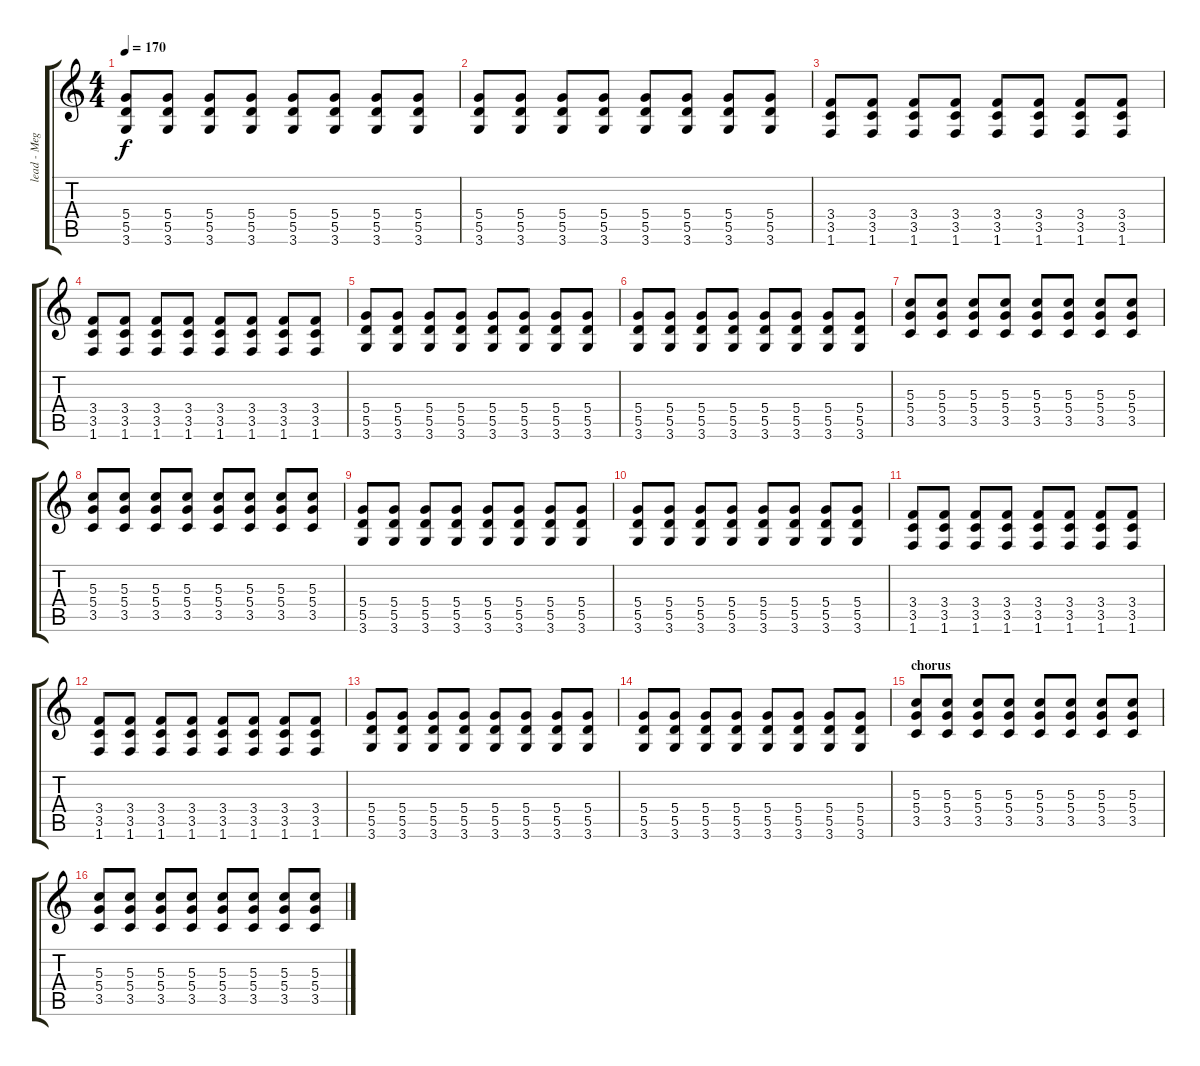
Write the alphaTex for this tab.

\track ("lead - Megat" "lead - Meg") {instrument distortionguitar}
\staff {score tabs}
\tuning (E4 B3 G3 D3 A2 E2) {hide}
\ts (4 4)
\tempo 170
\clef g2
\ks c
(5.4 5.5 3.6).8{dy f} (5.4 5.5 3.6).8 (5.4 5.5 3.6).8 (5.4 5.5 3.6).8 (5.4 5.5 3.6).8 (5.4 5.5 3.6).8 (5.4 5.5 3.6).8 (5.4 5.5 3.6).8 |
(5.4 5.5 3.6).8 (5.4 5.5 3.6).8 (5.4 5.5 3.6).8 (5.4 5.5 3.6).8 (5.4 5.5 3.6).8 (5.4 5.5 3.6).8 (5.4 5.5 3.6).8 (5.4 5.5 3.6).8 |
(3.4 3.5 1.6).8 (3.4 3.5 1.6).8 (3.4 3.5 1.6).8 (3.4 3.5 1.6).8 (3.4 3.5 1.6).8 (3.4 3.5 1.6).8 (3.4 3.5 1.6).8 (3.4 3.5 1.6).8 |
(3.4 3.5 1.6).8 (3.4 3.5 1.6).8 (3.4 3.5 1.6).8 (3.4 3.5 1.6).8 (3.4 3.5 1.6).8 (3.4 3.5 1.6).8 (3.4 3.5 1.6).8 (3.4 3.5 1.6).8 |
(5.4 5.5 3.6).8 (5.4 5.5 3.6).8 (5.4 5.5 3.6).8 (5.4 5.5 3.6).8 (5.4 5.5 3.6).8 (5.4 5.5 3.6).8 (5.4 5.5 3.6).8 (5.4 5.5 3.6).8 |
(5.4 5.5 3.6).8 (5.4 5.5 3.6).8 (5.4 5.5 3.6).8 (5.4 5.5 3.6).8 (5.4 5.5 3.6).8 (5.4 5.5 3.6).8 (5.4 5.5 3.6).8 (5.4 5.5 3.6).8 |
(5.3 5.4 3.5).8 (5.3 5.4 3.5).8 (5.3 5.4 3.5).8 (5.3 5.4 3.5).8 (5.3 5.4 3.5).8 (5.3 5.4 3.5).8 (5.3 5.4 3.5).8 (5.3 5.4 3.5).8 |
(5.3 5.4 3.5).8 (5.3 5.4 3.5).8 (5.3 5.4 3.5).8 (5.3 5.4 3.5).8 (5.3 5.4 3.5).8 (5.3 5.4 3.5).8 (5.3 5.4 3.5).8 (5.3 5.4 3.5).8 |
(5.4 5.5 3.6).8 (5.4 5.5 3.6).8 (5.4 5.5 3.6).8 (5.4 5.5 3.6).8 (5.4 5.5 3.6).8 (5.4 5.5 3.6).8 (5.4 5.5 3.6).8 (5.4 5.5 3.6).8 |
(5.4 5.5 3.6).8 (5.4 5.5 3.6).8 (5.4 5.5 3.6).8 (5.4 5.5 3.6).8 (5.4 5.5 3.6).8 (5.4 5.5 3.6).8 (5.4 5.5 3.6).8 (5.4 5.5 3.6).8 |
(3.4 3.5 1.6).8 (3.4 3.5 1.6).8 (3.4 3.5 1.6).8 (3.4 3.5 1.6).8 (3.4 3.5 1.6).8 (3.4 3.5 1.6).8 (3.4 3.5 1.6).8 (3.4 3.5 1.6).8 |
(3.4 3.5 1.6).8 (3.4 3.5 1.6).8 (3.4 3.5 1.6).8 (3.4 3.5 1.6).8 (3.4 3.5 1.6).8 (3.4 3.5 1.6).8 (3.4 3.5 1.6).8 (3.4 3.5 1.6).8 |
(5.4 5.5 3.6).8 (5.4 5.5 3.6).8 (5.4 5.5 3.6).8 (5.4 5.5 3.6).8 (5.4 5.5 3.6).8 (5.4 5.5 3.6).8 (5.4 5.5 3.6).8 (5.4 5.5 3.6).8 |
(5.4 5.5 3.6).8 (5.4 5.5 3.6).8 (5.4 5.5 3.6).8 (5.4 5.5 3.6).8 (5.4 5.5 3.6).8 (5.4 5.5 3.6).8 (5.4 5.5 3.6).8 (5.4 5.5 3.6).8 |
\section ("" "chorus")
(5.3 5.4 3.5).8 (5.3 5.4 3.5).8 (5.3 5.4 3.5).8 (5.3 5.4 3.5).8 (5.3 5.4 3.5).8 (5.3 5.4 3.5).8 (5.3 5.4 3.5).8 (5.3 5.4 3.5).8 |
(5.3 5.4 3.5).8 (5.3 5.4 3.5).8 (5.3 5.4 3.5).8 (5.3 5.4 3.5).8 (5.3 5.4 3.5).8 (5.3 5.4 3.5).8 (5.3 5.4 3.5).8 (5.3 5.4 3.5).8
